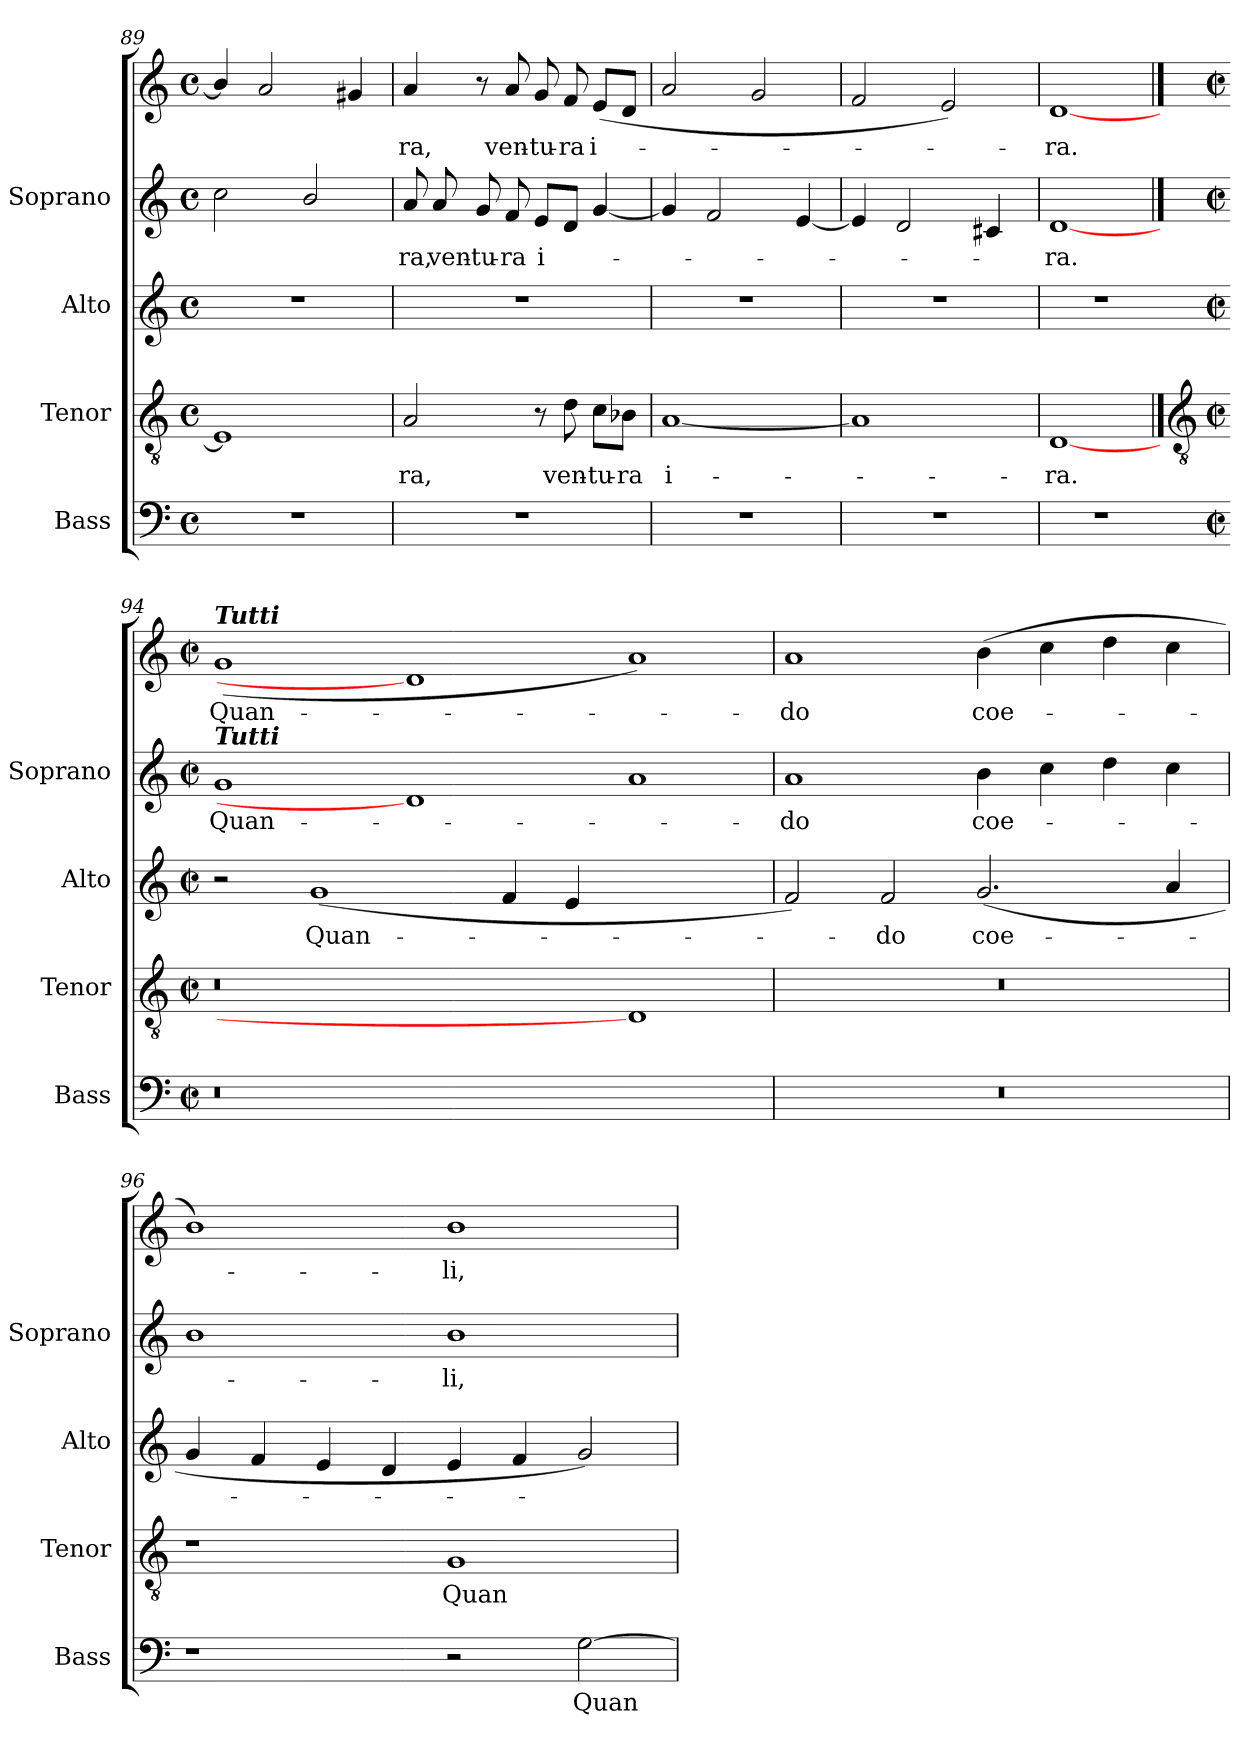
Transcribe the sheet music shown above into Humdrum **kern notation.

**kern	**text	**kern	**text	**kern	**text	**kern	**text	**kern	**text
*part4	*part4	*part3	*part3	*part2	*part2	*part1	*part1	*part1	*part1
*staff5	*staff5	*staff4	*staff4	*staff3	*staff3	*staff2	*staff2	*staff1	*staff1
*I"Bass	*	*I"Tenor	*	*I"Alto	*	*I"Soprano	*	*	*
*I'Bass	*	*I'Tenor	*	*I'Alto	*	*I'Soprano	*	*	*
*clefF4	*	*clefGv2	*	*clefG2	*	*clefG2	*	*clefG2	*
*k[]	*	*k[]	*	*k[]	*	*k[]	*	*k[]	*
*C:	*	*C:	*	*C:	*	*C:	*	*C:	*
*M4/4	*	*M4/4	*	*M4/4	*	*M4/4	*	*M4/4	*
*met(c)	*	*met(c)	*	*met(c)	*	*met(c)	*	*met(c)	*
=89	=89	=89	=89	=89	=89	=89	=89	=89	=89
1r	.	1E]	.	1r	.	2cc	.	4b/]	.
.	.	.	.	.	.	.	.	2a	.
.	.	.	.	.	.	2b/	.	.	.
.	.	.	.	.	.	.	.	4g#X	.
=90	=90	=90	=90	=90	=90	=90	=90	=90	=90
!	!	!	!LO:LY:b	!	!	!	!LO:LY:b	!	!LO:LY:b
1r	.	2A	ra,	1r	.	8a	ra,	4a	ra,
!	!	!	!	!	!	!	!LO:LY:b	!	!
.	.	.	.	.	.	8a	ven-	.	.
!	!	!	!	!	!	!	!LO:LY:b	!	!
.	.	.	.	.	.	8g	-tu-	8r	.
!	!	!	!	!	!	!	!LO:LY:b	!	!LO:LY:b
.	.	.	.	.	.	8f	-ra	8a	ven-
!	!	!	!	!	!	!	!LO:LY:b	!	!LO:LY:b
.	.	8r	.	.	.	8eL	i-	8g	-tu-
!	!	!	!LO:LY:b	!	!	!	!	!	!LO:LY:b
.	.	8d	ven-	.	.	8dJ	.	8f	-ra
!	!	!	!LO:LY:b	!	!	!	!	!	!LO:LY:b
.	.	8c\L	-tu-	.	.	[4g	.	(<8eL	i-
!	!	!	!LO:LY:b	!	!	!	!	!	!
.	.	8B-X\J	-ra	.	.	.	.	8dJ	.
=91	=91	=91	=91	=91	=91	=91	=91	=91	=91
!	!	!	!LO:LY:b	!	!	!	!	!	!
1r	.	[1A	i-	1r	.	4g]	.	2a	.
.	.	.	.	.	.	2f	.	.	.
.	.	.	.	.	.	.	.	2g	.
.	.	.	.	.	.	[4e	.	.	.
=92	=92	=92	=92	=92	=92	=92	=92	=92	=92
1r	.	1A]	.	1r	.	4e]	.	2f	.
.	.	.	.	.	.	2d	.	.	.
.	.	.	.	.	.	.	.	2e)	.
.	.	.	.	.	.	4c#X	.	.	.
=93	=93	=93	=93	=93	=93	=93	=93	=93	=93
!	!	!	!LO:LY:b	!	!	!	!LO:LY:b	!	!LO:LY:b
1r	.	[1D	ra.	1r	.	[1d	ra.	[1d	ra.
!!LO:LB:g=z
=94	==94	==94	==94	=94	==94	==94	==94	==94	==94
*	*	*clefGv2	*	*	*	*	*	*	*
*k[]	*	*	*	*k[]	*	*k[]	*	*k[]	*
*C:	*	*	*	*C:	*	*C:	*	*C:	*
*M4/2	*	*M4/2	*	*M4/2	*	*M4/2	*	*M4/2	*
*met(c|)	*	*met(c|)	*	*met(c|)	*	*met(c|)	*	*met(c|)	*
!	!	!	!	!	!	!	!	!LO:TX:a:Bi:t=Tutti	!
!	!	!	!	!	!	!LO:TX:a:Bi:t=Tutti	!	!	!
!	!	!	!	!	!	!	!LO:LY:b	!	!LO:LY:b
0r	.	0r	.	2r	.	1g	Quan-	(<1g	Quan-
!	!	!	!	!	!LO:LY:b	!	!	!	!
.	.	.	.	(<1g	Quan-	.	.	.	.
.	.	.	.	.	.	1d]	.	1d]	.
.	.	.	.	4f	.	.	.	.	.
.	.	.	.	4e	.	.	.	.	.
1ryy	.	1D]	.	1ryy	.	1a	.	1a)	.
=95	=95	=95	=95	=95	=95	=95	=95	=95	=95
!	!	!	!	!	!	!	!LO:LY:b	!	!LO:LY:b
0r	.	0r	.	2f)	.	1a	do	1a	do
!	!	!	!	!	!LO:LY:b	!	!	!	!
.	.	.	.	2f	do	.	.	.	.
!	!	!	!	!	!LO:LY:b	!	!LO:LY:b	!	!LO:LY:b
.	.	.	.	(<2.g	coe-	4b	coe-	(>4b	coe-
.	.	.	.	.	.	4cc	.	4cc	.
.	.	.	.	.	.	4dd	.	4dd	.
.	.	.	.	4a	.	4cc	.	4cc	.
=96	=96	=96	=96	=96	=96	=96	=96	=96	=96
1r	.	1r	.	4g	.	1b	.	1b)	.
.	.	.	.	4f	.	.	.	.	.
.	.	.	.	4e	.	.	.	.	.
.	.	.	.	4d	.	.	.	.	.
!	!	!	!LO:LY:b	!	!	!	!LO:LY:b	!	!LO:LY:b
2r	.	1G	Quan-	4e	.	1b	li,	1b	li,
.	.	.	.	4f	.	.	.	.	.
!	!LO:LY:b	!	!	!	!	!	!	!	!
[2G	Quan-	.	.	2g)	.	.	.	.	.
=	=	=	=	=	=	=	=	=	=
*-	*-	*-	*-	*-	*-	*-	*-	*-	*-
